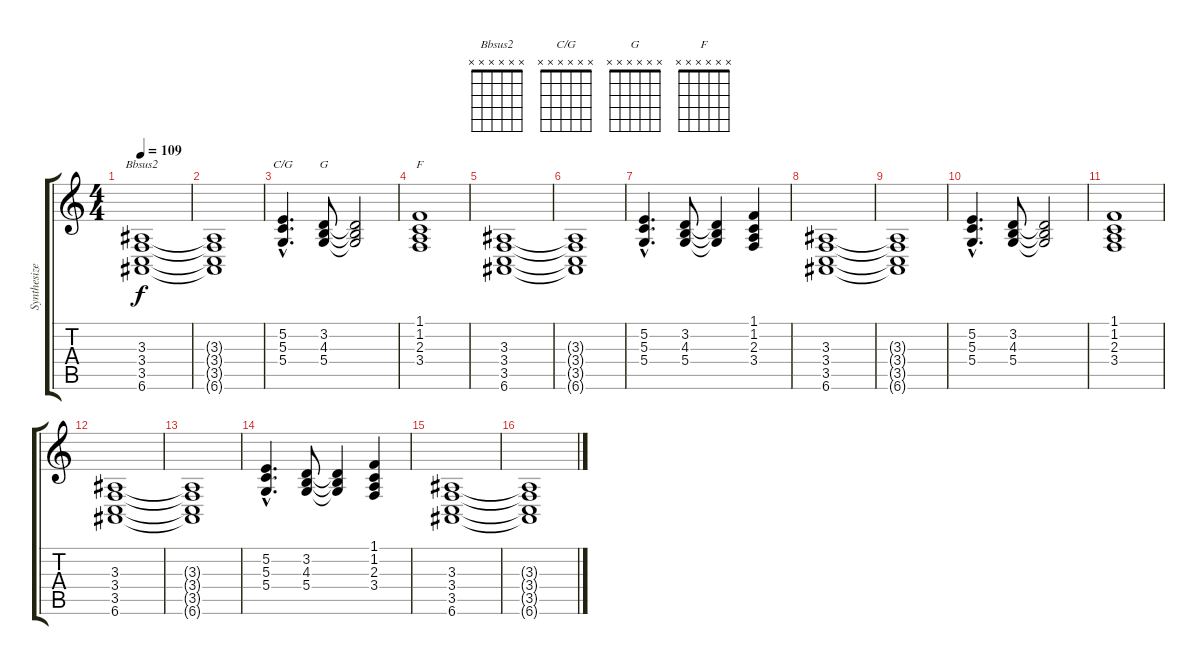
\track ("Synthesizer" "Synthesize") {instrument lead1square}
\staff {score tabs}
\tuning (E4 B3 G3 D3 A2 E2) {hide}
\chord ("Bbsus2" x x x x x x) {firstfret 0}
\chord ("C/G" x x x x x x) {firstfret 0}
\chord ("G" x x x x x x) {firstfret 0}
\chord ("F" x x x x x x) {firstfret 0}
\ts (4 4)
\tempo 109
\clef g2
\ks c
(3.3 3.4 3.5 6.6).1{ch "Bbsus2" dy f} |
(3.3{t} 3.4{t} 3.5{t} 6.6{t}).1 |
(5.2{hac} 5.3{hac} 5.4{hac}).4{d ch "C/G"} (3.2 4.3 5.4).8{ch "G"} (3.2{t} 4.3{t} 5.4{t}).2 |
(1.1 1.2 2.3 3.4).1{ch "F"} |
(3.3 3.4 3.5 6.6).1 |
(3.3{t} 3.4{t} 3.5{t} 6.6{t}).1 |
(5.2{hac} 5.3{hac} 5.4{hac}).4{d} (3.2 4.3 5.4).8 (3.2{t} 4.3{t} 5.4{t}).4 (1.1 1.2 2.3 3.4).4 |
(3.3 3.4 3.5 6.6).1 |
(3.3{t} 3.4{t} 3.5{t} 6.6{t}).1 |
(5.2{hac} 5.3{hac} 5.4{hac}).4{d} (3.2 4.3 5.4).8 (3.2{t} 4.3{t} 5.4{t}).2 |
(1.1 1.2 2.3 3.4).1 |
(3.3 3.4 3.5 6.6).1 |
(3.3{t} 3.4{t} 3.5{t} 6.6{t}).1 |
(5.2{hac} 5.3{hac} 5.4{hac}).4{d} (3.2 4.3 5.4).8 (3.2{t} 4.3{t} 5.4{t}).4 (1.1 1.2 2.3 3.4).4 |
(3.3 3.4 3.5 6.6).1 |
(3.3{t} 3.4{t} 3.5{t} 6.6{t}).1
